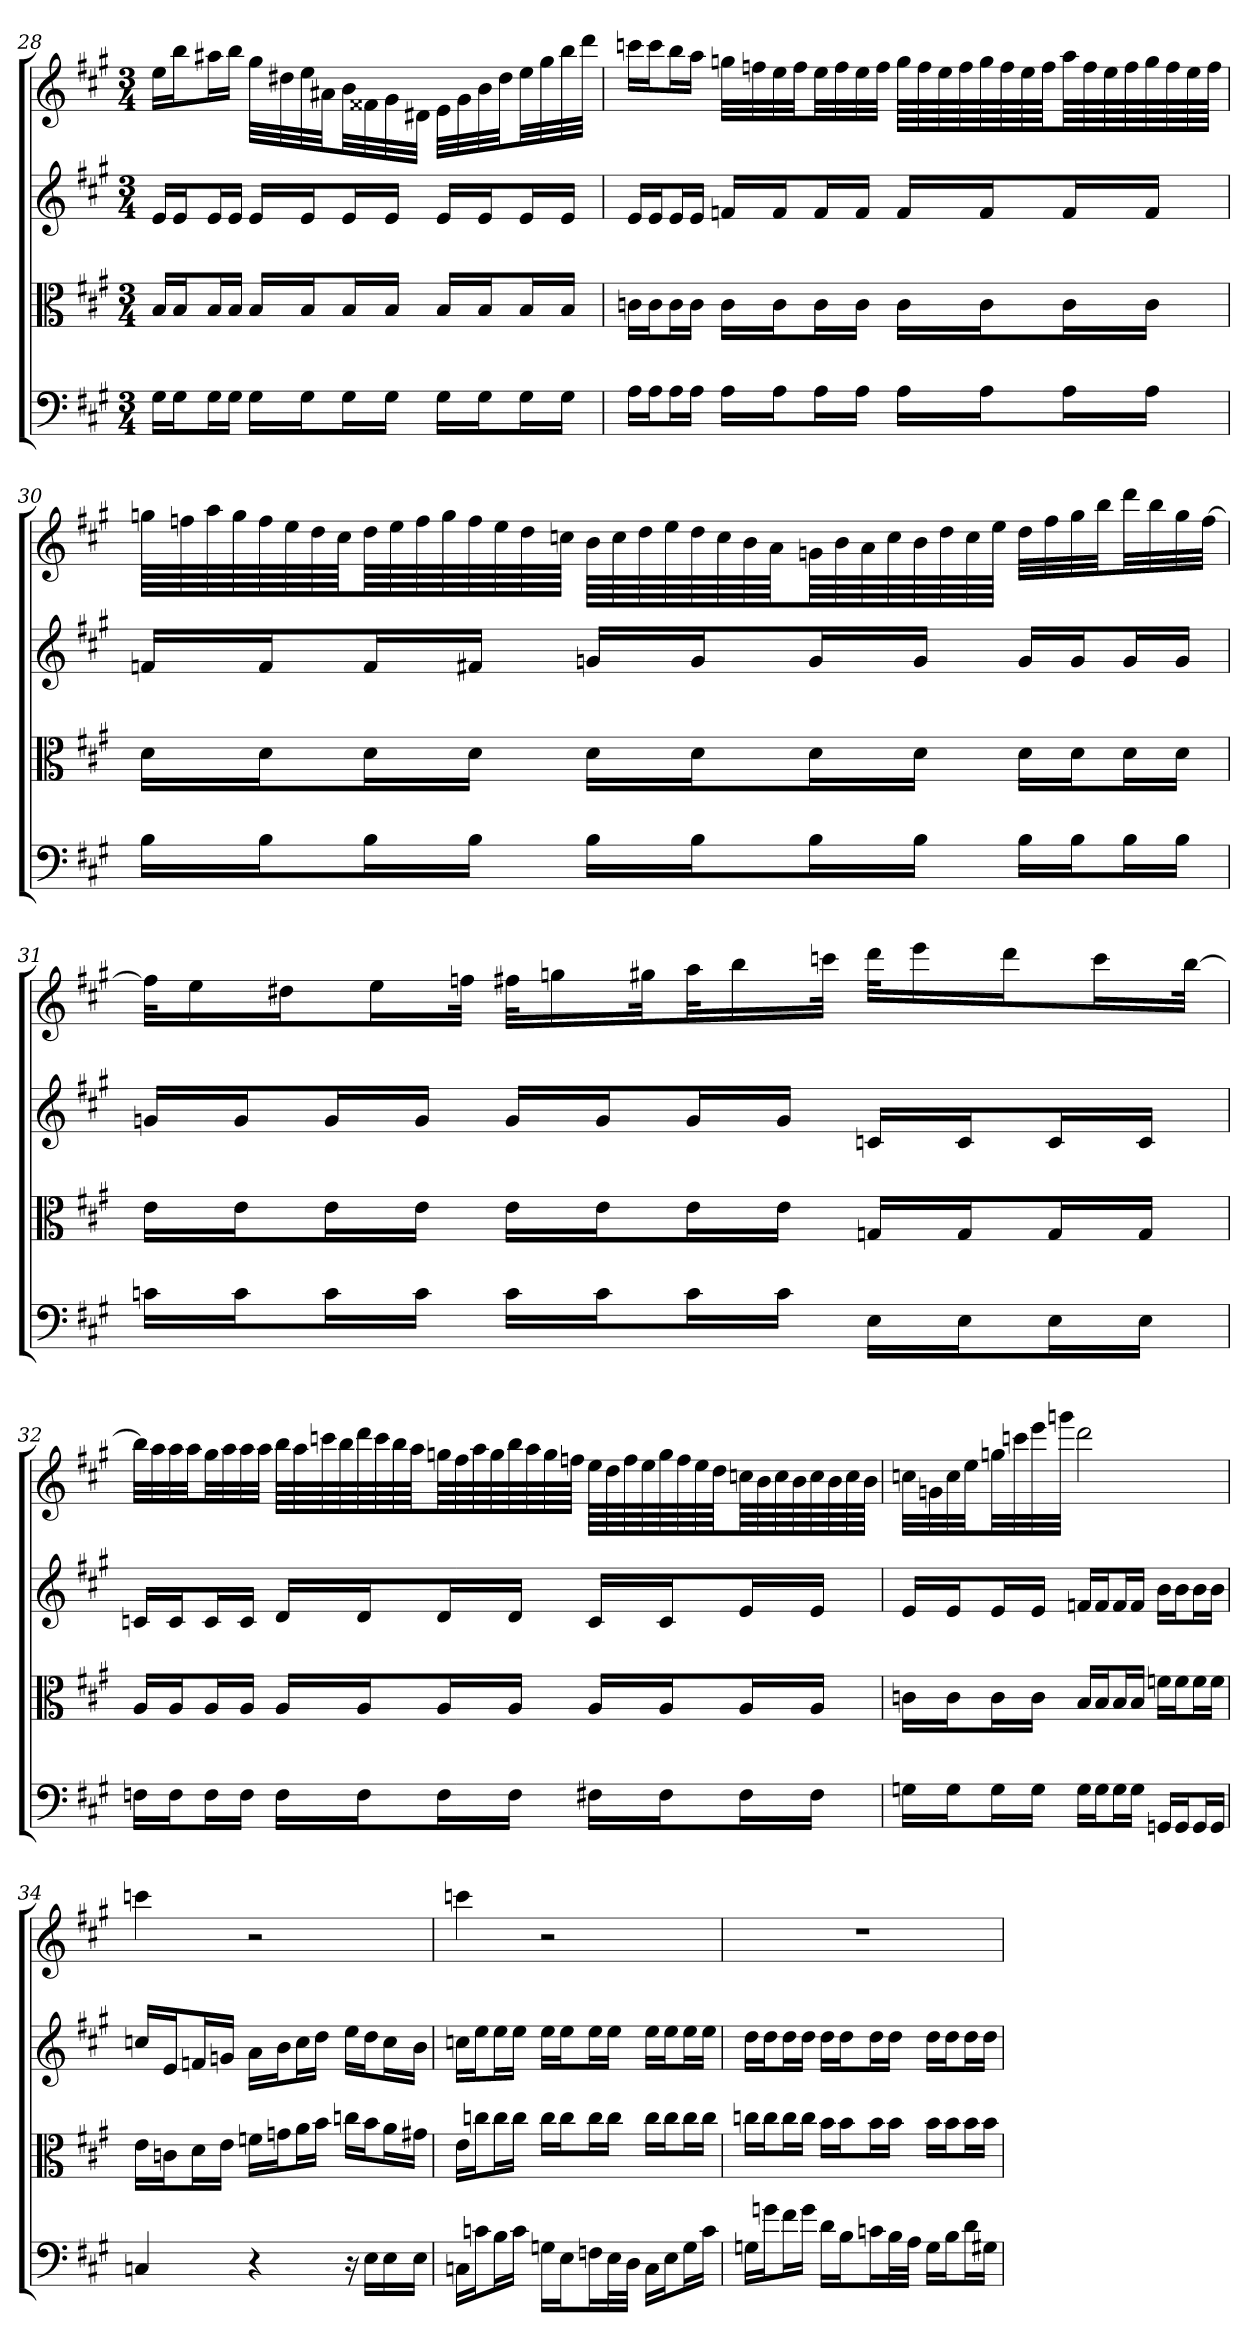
**kern	**kern	**kern	**kern
*part4	*part3	*part2	*part1
*staff4	*staff3	*staff2	*staff1
*clefF4	*clefC3	*	*
*k[f#c#g#]	*k[f#c#g#]	*k[f#c#g#]	*k[f#c#g#]
*A:	*A:	*A:	*A:
*M3/4	*M3/4	*M3/4	*M3/4
=28	=28	=28	=28
16G#\LL	16B/LL	16eLL	16eeLL
16G#\J	16B/J	16eJ	16bbJ
16G#\L	16B/L	16eL	16aa#XL
16G#\JJ	16B/JJ	16eJJ	16bbJJ
16G#\LL	16B/LL	16eLL	32gg#LLL
.	.	.	32dd#X
16G#\J	16B/J	16eJ	32ee
.	.	.	32a#XJJ
16G#\L	16B/L	16eL	32bLL
.	.	.	32f##X
16G#\JJ	16B/JJ	16eJJ	32g#
.	.	.	32d#XJJJ
16G#\LL	16B/LL	16eLL	32eLLL
.	.	.	32g#
16G#\J	16B/J	16eJ	32b
.	.	.	32dd#JJ
16G#\L	16B/L	16eL	32eeLL
.	.	.	32gg#
16G#\JJ	16B/JJ	16eJJ	32bb
.	.	.	32dddJJJ
=29	=29	=29	=29
16A\LL	16cn\LL	16eLL	16cccnLL
16A\J	16c\J	16eJ	16cccJ
16A\L	16c\L	16eL	16bbL
16A\JJ	16c\JJ	16eJJ	16aaJJ
16A\LL	16c\LL	16fnLL	32ggnLLL
.	.	.	32ffn
16A\J	16c\J	16fJ	32ee
.	.	.	32ffJJ
16A\L	16c\L	16fL	32eeLL
.	.	.	32ff
16A\JJ	16c\JJ	16fJJ	32ee
.	.	.	32ffJJJ
16A\LL	16c\LL	16fLL	64ggLLLL
.	.	.	64ff
.	.	.	64ee
.	.	.	64ff
16A\J	16c\J	16fJ	64gg
.	.	.	64ff
.	.	.	64ee
.	.	.	64ffJJJ
16A\L	16c\L	16fL	64aaLLL
.	.	.	64ff
.	.	.	64ee
.	.	.	64ff
16A\JJ	16c\JJ	16fJJ	64gg
.	.	.	64ff
.	.	.	64ee
.	.	.	64ffJJJJ
=30	=30	=30	=30
16B\LL	16d\LL	16fnLL	64ggnLLLL
.	.	.	64ffn
.	.	.	64aa
.	.	.	64gg
16B\J	16d\J	16fJ	64ff
.	.	.	64ee
.	.	.	64dd
.	.	.	64cc#JJJ
16B\L	16d\L	16fL	64ddLLL
.	.	.	64ee
.	.	.	64ff
.	.	.	64gg
16B\JJ	16d\JJ	16f#XJJ	64ff
.	.	.	64ee
.	.	.	64dd
.	.	.	64ccnJJJJ
16B\LL	16d\LL	16gnLL	64bLLLL
.	.	.	64cc
.	.	.	64dd
.	.	.	64ee
16B\J	16d\J	16gJ	64dd
.	.	.	64cc
.	.	.	64b
.	.	.	64aJJJ
16B\L	16d\L	16gL	64gnLLL
.	.	.	64b
.	.	.	64a
.	.	.	64cc
16B\JJ	16d\JJ	16gJJ	64b
.	.	.	64dd
.	.	.	64cc
.	.	.	64eeJJJJ
16B\LL	16d\LL	16gLL	32ddLLL
.	.	.	32ff
16B\J	16d\J	16gJ	32gg
.	.	.	32bbJJ
16B\L	16d\L	16gL	32dddLL
.	.	.	32bb
16B\JJ	16d\JJ	16gJJ	32gg
.	.	.	[32ffJJJ
=31	=31	=31	=31
16cn\LL	16e\LL	16gnLL	32ffKLL]
.	.	.	16ee
16c\J	16e\J	16gJ	.
.	.	.	16dd#XJ
16c\L	16e\L	16gL	.
.	.	.	16eeL
16c\JJ	16e\JJ	16gJJ	.
.	.	.	32ffnJJk
16c\LL	16e\LL	16gLL	32ff#XKLL
.	.	.	16ggn
16c\J	16e\J	16gJ	.
.	.	.	32gg#XJk
16c\L	16e\L	16gL	32aaKL
.	.	.	16bb
16c\JJ	16e\JJ	16gJJ	.
.	.	.	32cccnJJk
16E\LL	16Gn/LL	16cnLL	32dddKLL
.	.	.	16eee
16E\J	16G/J	16cJ	.
.	.	.	16dddJ
16E\L	16G/L	16cL	.
.	.	.	16cccL
16E\JJ	16G/JJ	16cJJ	.
.	.	.	[32bbJJk
=32	=32	=32	=32
16Fn\LL	16A/LL	16cnLL	32bbLLL]
.	.	.	32aa
16F\J	16A/J	16cJ	32aa
.	.	.	32aaJJ
16F\L	16A/L	16cL	32gg#LL
.	.	.	32aa
16F\JJ	16A/JJ	16cJJ	32aa
.	.	.	32aaJJJ
16F\LL	16A/LL	16dLL	64bbLLLL
.	.	.	64aa
.	.	.	64cccn
.	.	.	64bb
16F\J	16A/J	16dJ	64ddd
.	.	.	64ccc
.	.	.	64bb
.	.	.	64aaJJJ
16F\L	16A/L	16dL	64ggnLLL
.	.	.	64ff#
.	.	.	64aa
.	.	.	64gg
16F\JJ	16A/JJ	16dJJ	64bb
.	.	.	64aa
.	.	.	64gg
.	.	.	64ffnJJJJ
16F#X\LL	16A/LL	16cLL	64eeLLLL
.	.	.	64dd
.	.	.	64ff
.	.	.	64ee
16F#\J	16A/J	16cJ	64gg
.	.	.	64ff
.	.	.	64ee
.	.	.	64ddJJJ
16F#\L	16A/L	16eL	64ccnLLL
.	.	.	64b
.	.	.	64cc
.	.	.	64b
16F#\JJ	16A/JJ	16eJJ	64cc
.	.	.	64b
.	.	.	64cc
.	.	.	64bJJJJ
=33	=33	=33	=33
16Gn\LL	16cn\LL	16eLL	32ccnLLL
.	.	.	32gn
16G\J	16c\J	16eJ	32cc
.	.	.	32eeJJ
16G\L	16c\L	16eL	32ggnLL
.	.	.	32cccn
16G\JJ	16c\JJ	16eJJ	32eee
.	.	.	32gggnJJJ
16G\LL	16B/LL	16fnLL	2ddd
16G\J	16B/J	16fJ	.
16G\L	16B/L	16fL	.
16G\JJ	16B/JJ	16fJJ	.
16GGn/LL	16fn\LL	16bLL	.
16GG/J	16f\J	16bJ	.
16GG/L	16f\L	16bL	.
16GG/JJ	16f\JJ	16bJJ	.
=34	=34	=34	=34
4Cn	16e\LL	16ccnLL	4cccn
.	16cn\J	16eJ	.
.	16d\L	16fnL	.
.	16e\JJ	16gnJJ	.
4r	16fn\LL	16aLL	2r
.	16gn\J	16bJ	.
.	16a\L	16ccL	.
.	16b\JJ	16ddJJ	.
16r	16ccn\LL	16eeLL	.
16E\LL	16b\J	16ddJ	.
16E\	16a\L	16ccL	.
16E\JJ	16g#X\JJ	16bJJ	.
=35	=35	=35	=35
16Cn\LL	16e\LL	16ccnLL	4cccn
16cn\J	16ccn\J	16eeJ	.
16B\L	16cc\L	16eeL	.
16c\JJ	16cc\JJ	16eeJJ	.
16Gn\LL	16cc\LL	16eeLL	2r
16E\J	16cc\J	16eeJ	.
16Fn\L	16cc\L	16eeL	.
32E\L	16cc\JJ	16eeJJ	.
32D\JJJ	.	.	.
16C\LL	16cc\LL	16eeLL	.
16E\J	16cc\J	16eeJ	.
16G\L	16cc\L	16eeL	.
16c\JJ	16cc\JJ	16eeJJ	.
=36	=36	=36	=36
16Gn\LL	16ccn\LL	16ddLL	2.r
16gn\J	16cc\J	16ddJ	.
16f#\L	16cc\L	16ddL	.
16g\JJ	16cc\JJ	16ddJJ	.
16d\LL	16b\LL	16ddLL	.
16B\J	16b\J	16ddJ	.
16cn\L	16b\L	16ddL	.
32B\L	16b\JJ	16ddJJ	.
32A\JJJ	.	.	.
16G\LL	16b\LL	16ddLL	.
16B\J	16b\J	16ddJ	.
16d\L	16b\L	16ddL	.
16G#X\JJ	16b\JJ	16ddJJ	.
=	=	=	=
*-	*-	*-	*-
